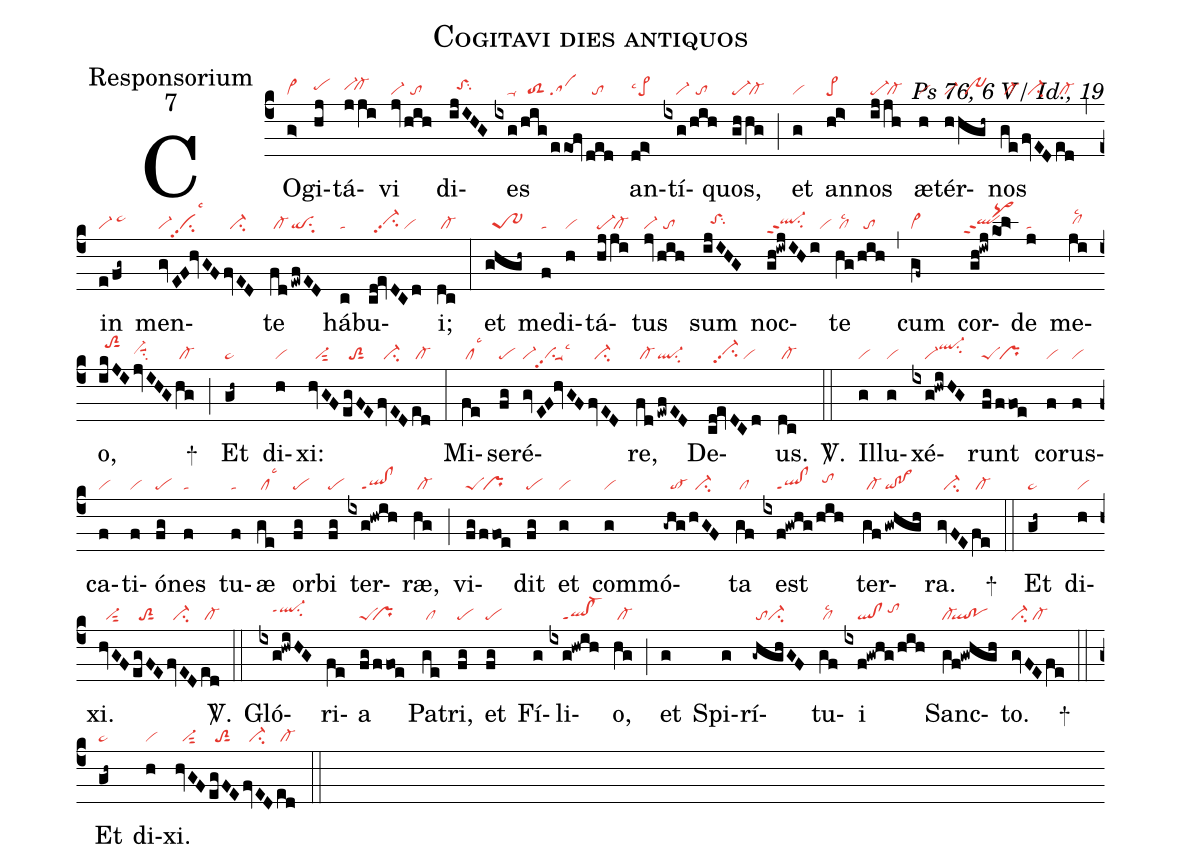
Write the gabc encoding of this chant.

name:Cogitavi dies antiquos;
office-part:Responsorium;
mode:7;
commentary:Ps 76, 6 V/ Id., 19;
nabc-lines:1;
%%
(c4)
CO(g>|vi>)gi(hj|pehh)tá(jji|vi-hh`cl-hh)vi(jv|vi-|/hih|//to) di(ijIHG|//toShhsu2)es(ixg|////ta-|/hig|//toS2|/eeof|sa|/ded|//to) an(de>|pe>lsc4)tí(ixg|////vi-|/hih|//to)quos,(gh|pe-|hg|/cl-) (;)
et(g|vi) an(hi>|pe>)nos(ij|pe-|jh|/cl-) æ(h|vi)tér(h|vi-|hgh~|//po~)nos(ge|/cl-|/fvED|//ci-|ed|/cl-) (,)
in(e/fg~|vi-/pe~hi) men(gv|vi-|/EF!hvGF|vilsc3pp2su2|fvED|//ci-)te(fd|/cl-|!ewfED|qisu2) há(c|ta)bu(cd!evDCd|//vi-hhpp2su2/vi)i;(dc|/cl-) (:)
et(ghgh~|//tr-~1) me(f|ta)di(h|vi)tá(hj|pe-|ji|/cl-)tus(jv|vi-|/hih|//to) sum(ijIHG|//toShhsu2) noc(gh!iwjIHi|ql-hhppt2su2/vi)te(hg|/cllsc2|/hih|//to) (,)
cum(gf~|cl~) cor(gh!iwj|``qlhhppt2|/ko!l>|pq>hk)de(j|ta) me(ji|/clhhlsc2)o,(ikJI|//toS2hksut1|jvIHG|vi-hhsuu1su2|hg|/cl-) +(;)
Et(gh~|pe~) di(h|vi)xi:(hvGF|//vi-sut2|egFE|//toS2sut1|fvED|//ci-|ed|/cl-) (:)
Mi(fe|/cllsc3)se(fg|pe)ré(gv|vi-|/EF!hvGF|vilsc3pp2su1suu1|fvED|//ci-)re,(fd|/cl-|!ewfED|ql-su2) De(cd!evDCd|//vi-hhpp2su2/vi)us.(dc|/cl-) <sp>V/</sp>.(::)
Il(g|vi)lu(g|vi)xé(ixg!hwiHG|////vi-ql-hjsu2)runt(fg|peS|/ffoe|/pr) co(f|vi)rus(f|vi)ca(f|vi)ti(f|vi)ó(fg|pe)nes(f|ta) tu(f|ta)æ(ge|/cllsc3) or(fg|pe)bi(fg|pe) ter(ixg!hwih|////ql!clppt1)ræ,(hg|/cl-) (;)
vi(fg|peS|/ffoe|/pr)dit(fg|pe) et(g|vi) com(g|vi)mó(-ghg|//to-|hGF|//ci-)ta(gf|/cl) est(ixf!gwhg|////ql!clppt1|/hih|//tohi) ter(gf|/cl-|!gwhgh|qi!po>)ra.(gvFE|//ci-|fe|/cl-) +(::)
Et(gh~|pe~) di(h|vi)xi.(hvGF|//vi-sut2|egFE|//toS2sut1|fvED|//ci-|ed|/cl-) <sp>V/</sp>.(::)
Gló(ixg!hwiHG|////ql-hippt1su2)ri(fe)a(fg/ffoe|peS``pr) Pa(ge|/cl)tri,(fg|pe) et(fg|pe) Fí(g)li(ixg!hwih|////ql!cl-ppt1)o,(hg|/cl-) (;)
et(g) Spi(g)rí(-ghghGF|/toci-)tu(gf|/cllsc2)i(ixf!gwhg/hih|////ql!cl/tohi) Sanc(gf!gwhgh|cl-``ql!po)to.(gvFEfe|ci-/cl-) +(::)
Et(gh~|pe~) di(h|vi)xi.(hvGF|//vi-sut2|egFE|//toS2sut1|fvED|//ci-|ed|/cl-) (::)
